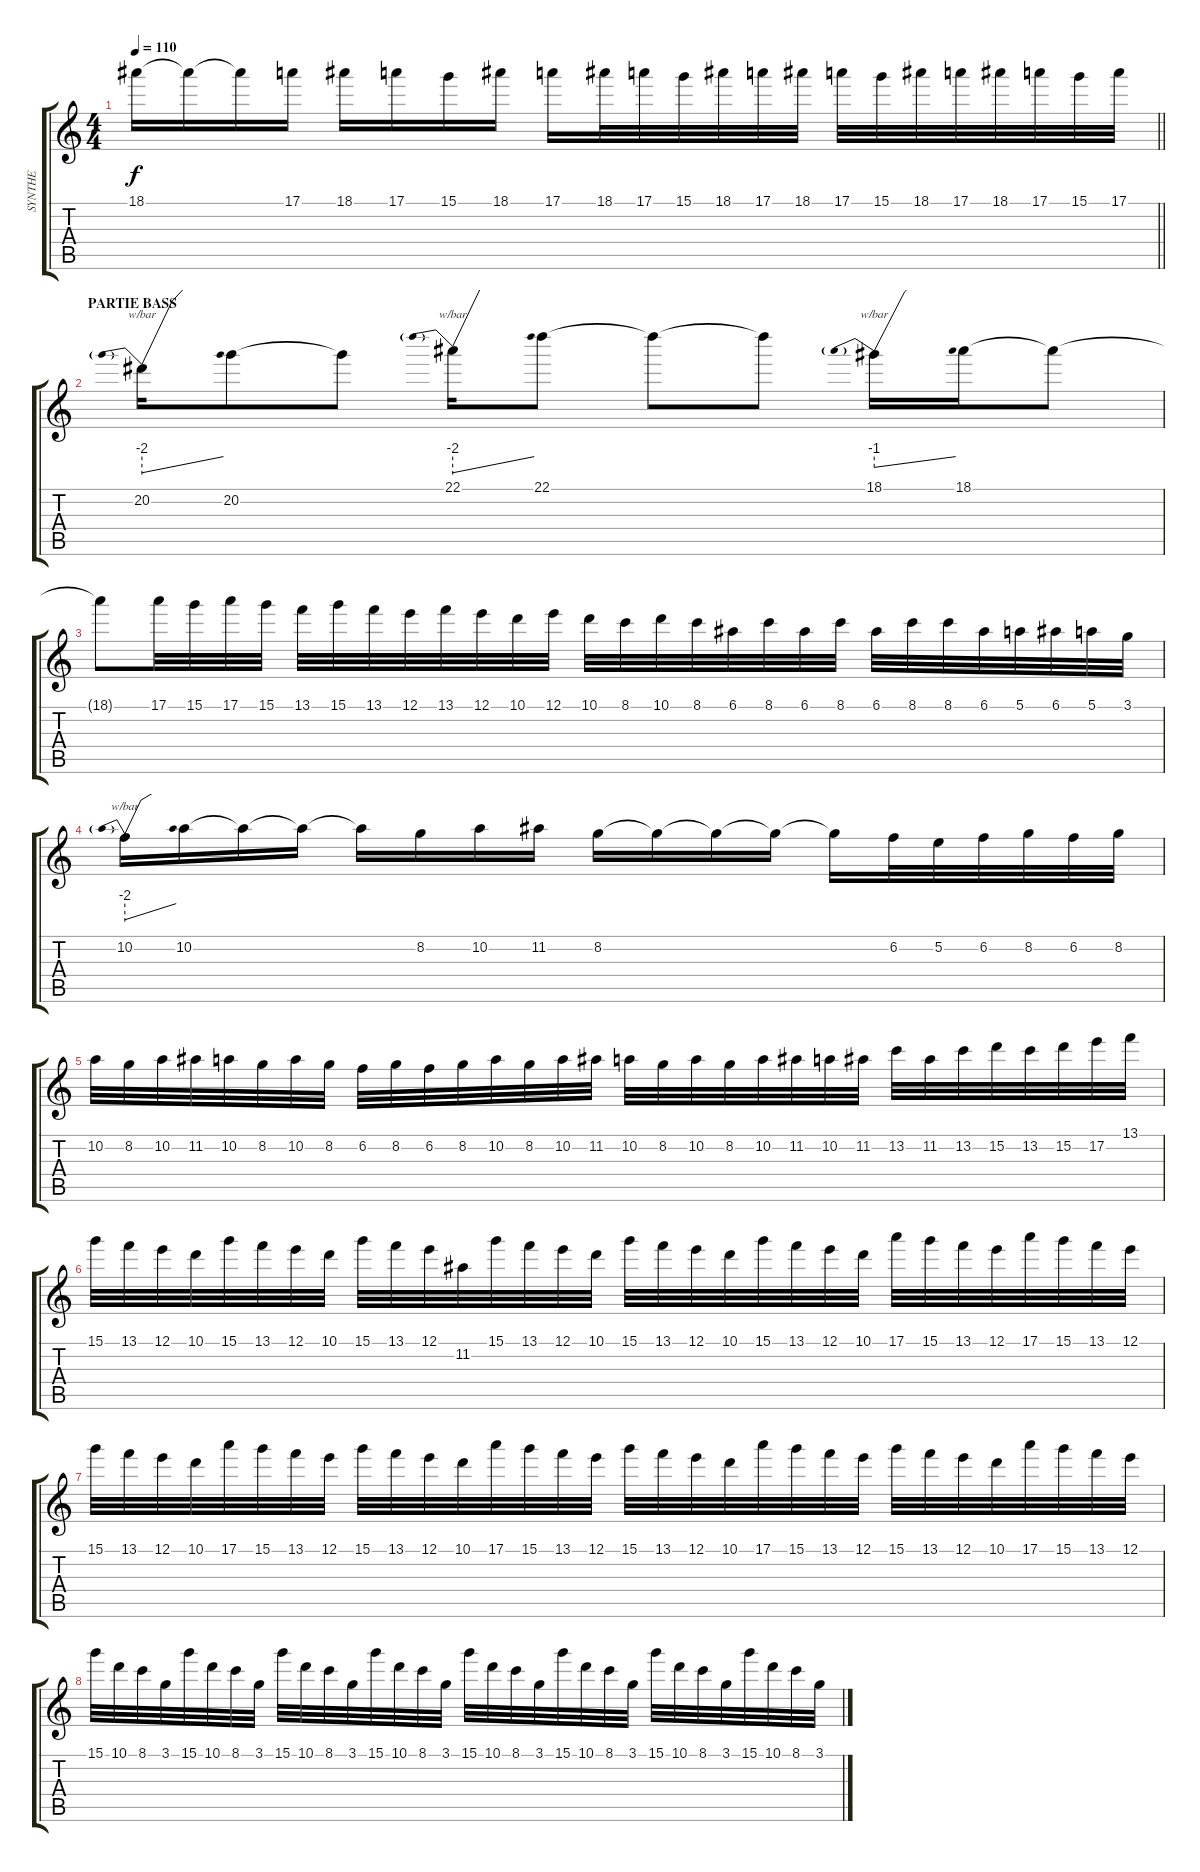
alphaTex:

\track ("SYNTHE" "SYNTHE") {instrument acousticguitarsteel}
\staff {score tabs}
\tuning (E4 B3 G3 D3 A2 E2) {hide}
\ts (4 4)
\tempo 110
\clef g2
\barLineRight lightlight
\ks c
18.1.16{dy f} 18.1{t}.16 18.1{t}.16 17.1.16 18.1.16 17.1.16 15.1.16 18.1.16 17.1.16 18.1.32 17.1.32 15.1.32 18.1.32 17.1.32 18.1.32 17.1.32 15.1.32 18.1.32 17.1.32 18.1.32 17.1.32 15.1.32 17.1.32 |
\section ("" "PARTIE BASS")
20.2.16{tbe (predivedive default 0 -8 60 0)} 20.2.8 20.2{t}.8 22.1.16{tbe (predivedive default 0 -8 60 0)} 22.1.8 22.1{t}.8 22.1{t}.8 18.1.16{tbe (predivedive default 0 -4 60 0)} 18.1.16 18.1{t}.8 |
18.1{t}.8 17.1.32 15.1.32 17.1.32 15.1.32 13.1.32 15.1.32 13.1.32 12.1.32 13.1.32 12.1.32 10.1.32 12.1.32 10.1.32 8.1.32 10.1.32 8.1.32 6.1.32 8.1.32 6.1.32 8.1.32 6.1.32 8.1.32 8.1.32 6.1.32 5.1.32 6.1.32 5.1.32 3.1.32 |
10.2.16{tbe (predivedive default 0 -8 60 0)} 10.2.16 10.2{t}.16 10.2{t}.16 10.2{t}.16 8.2.16 10.2.16 11.2.16 8.2.16 8.2{t}.16 8.2{t}.16 8.2{t}.16 8.2{t}.16 6.2.32 5.2.32 6.2.32 8.2.32 6.2.32 8.2.32 |
10.2.32 8.2.32 10.2.32 11.2.32 10.2.32 8.2.32 10.2.32 8.2.32 6.2.32 8.2.32 6.2.32 8.2.32 10.2.32 8.2.32 10.2.32 11.2.32 10.2.32 8.2.32 10.2.32 8.2.32 10.2.32 11.2.32 10.2.32 11.2.32 13.2.32 11.2.32 13.2.32 15.2.32 13.2.32 15.2.32 17.2.32 13.1.32 |
15.1.32 13.1.32 12.1.32 10.1.32 15.1.32 13.1.32 12.1.32 10.1.32 15.1.32 13.1.32 12.1.32 11.2.32 15.1.32 13.1.32 12.1.32 10.1.32 15.1.32 13.1.32 12.1.32 10.1.32 15.1.32 13.1.32 12.1.32 10.1.32 17.1.32 15.1.32 13.1.32 12.1.32 17.1.32 15.1.32 13.1.32 12.1.32 |
15.1.32 13.1.32 12.1.32 10.1.32 17.1.32 15.1.32 13.1.32 12.1.32 15.1.32 13.1.32 12.1.32 10.1.32 17.1.32 15.1.32 13.1.32 12.1.32 15.1.32 13.1.32 12.1.32 10.1.32 17.1.32 15.1.32 13.1.32 12.1.32 15.1.32 13.1.32 12.1.32 10.1.32 17.1.32 15.1.32 13.1.32 12.1.32 |
15.1.32 10.1.32 8.1.32 3.1.32 15.1.32 10.1.32 8.1.32 3.1.32 15.1.32 10.1.32 8.1.32 3.1.32 15.1.32 10.1.32 8.1.32 3.1.32 15.1.32 10.1.32 8.1.32 3.1.32 15.1.32 10.1.32 8.1.32 3.1.32 15.1.32 10.1.32 8.1.32 3.1.32 15.1.32 10.1.32 8.1.32 3.1.32
